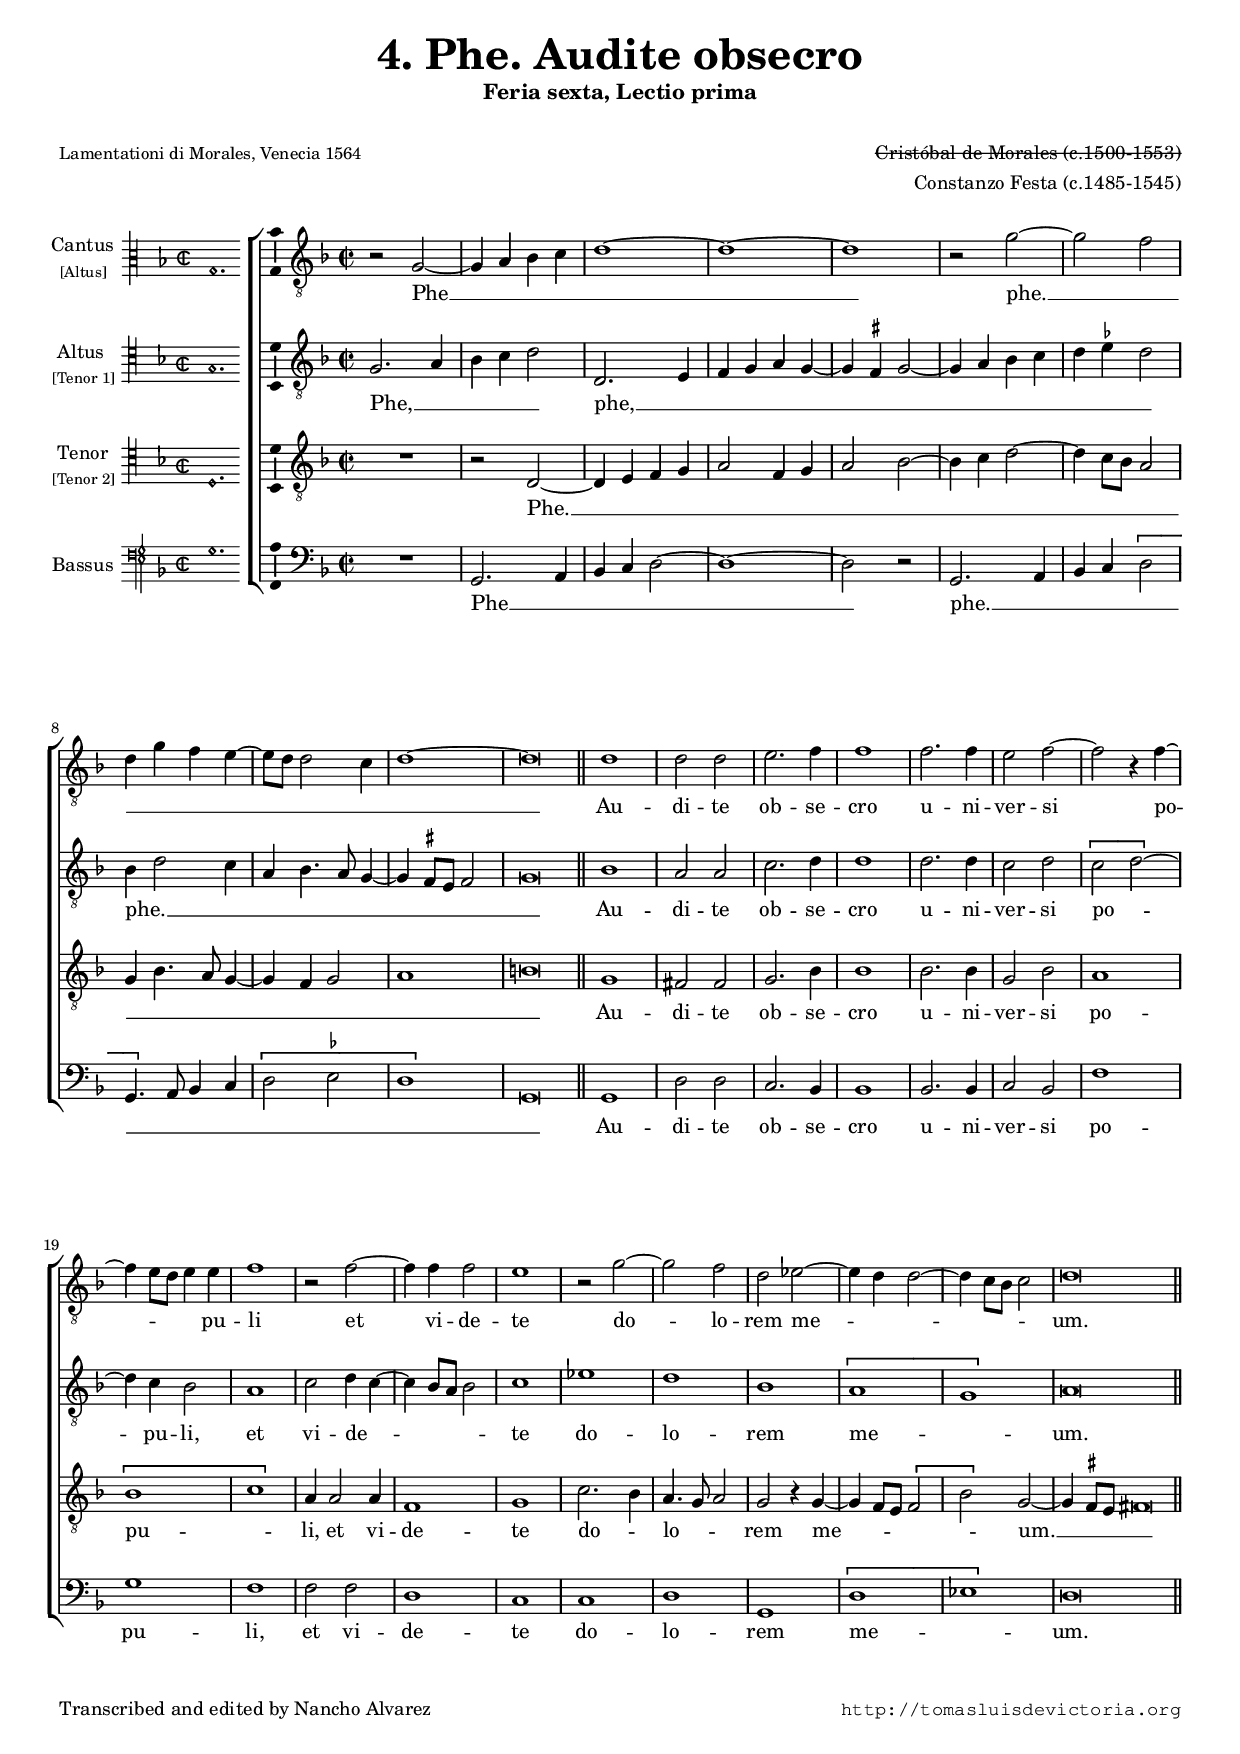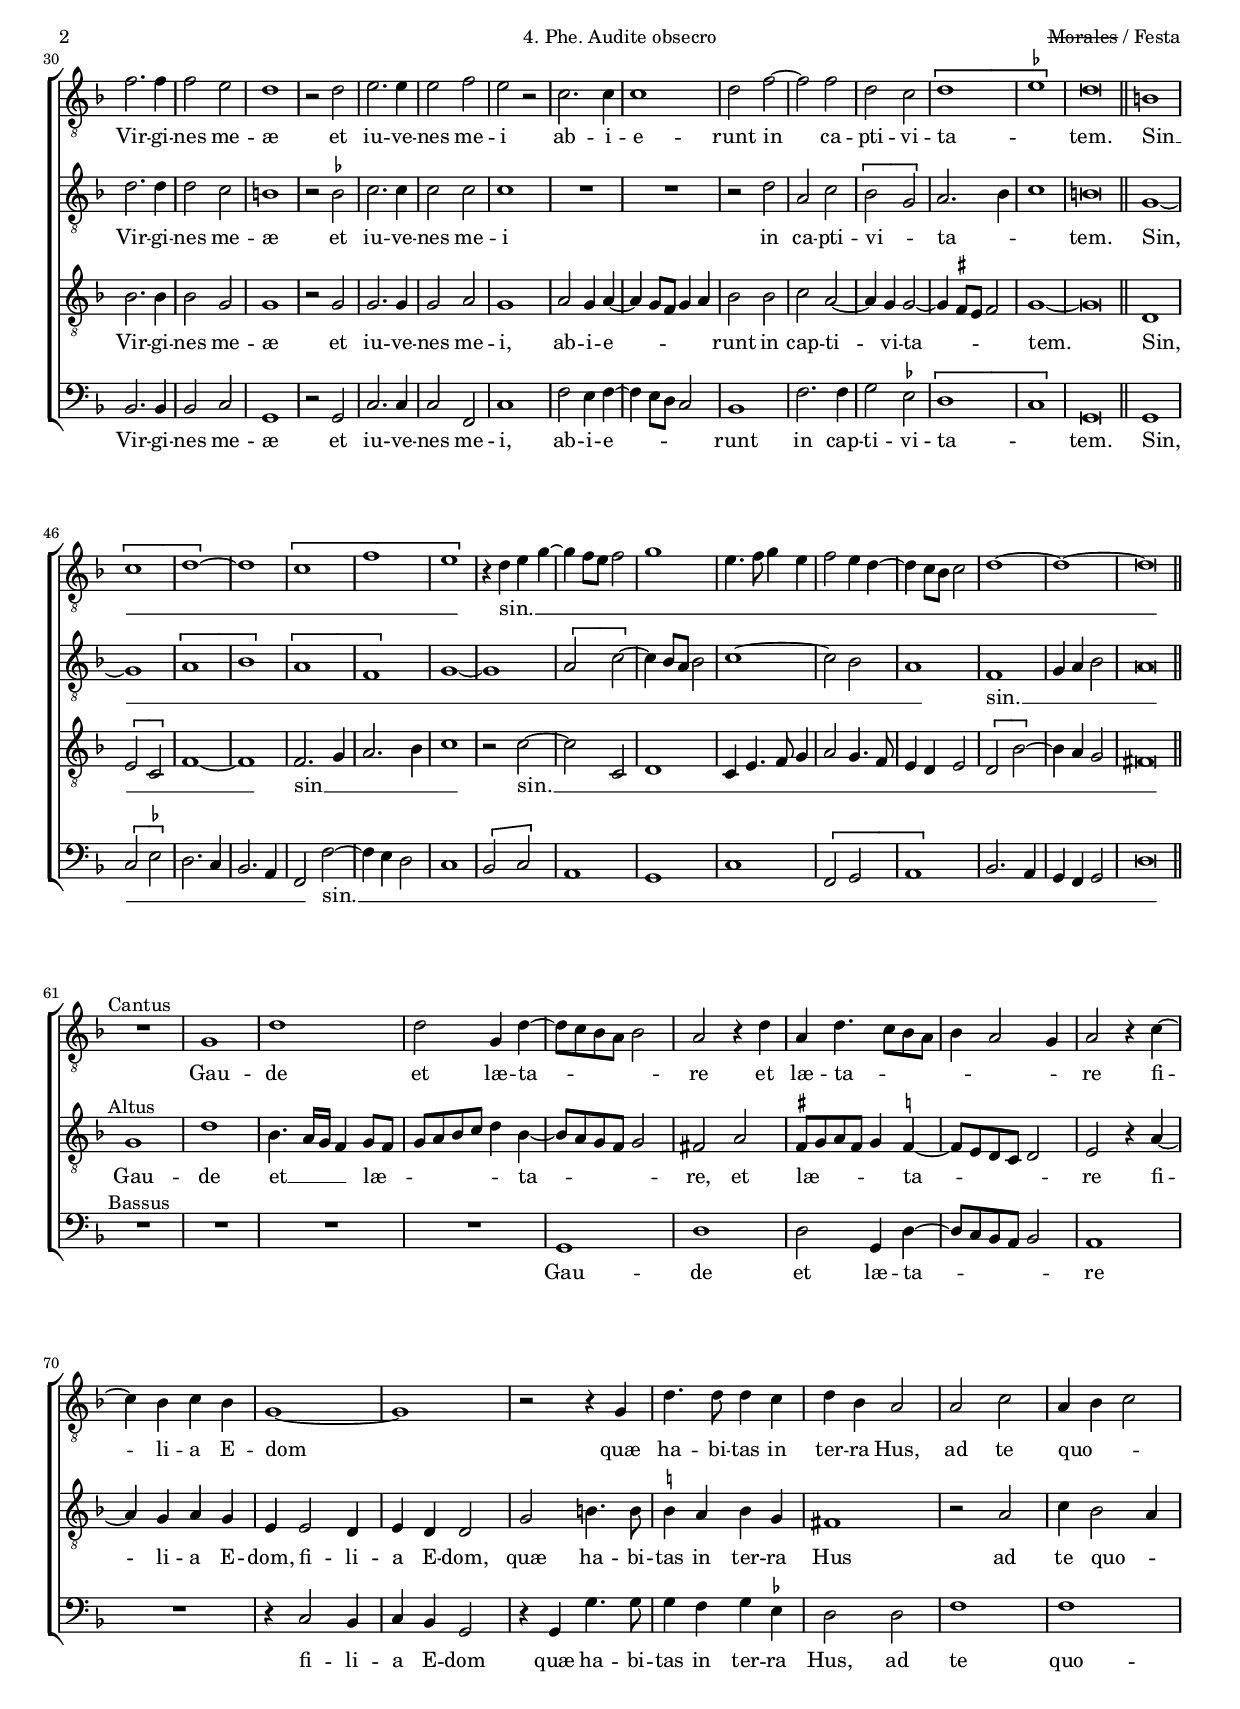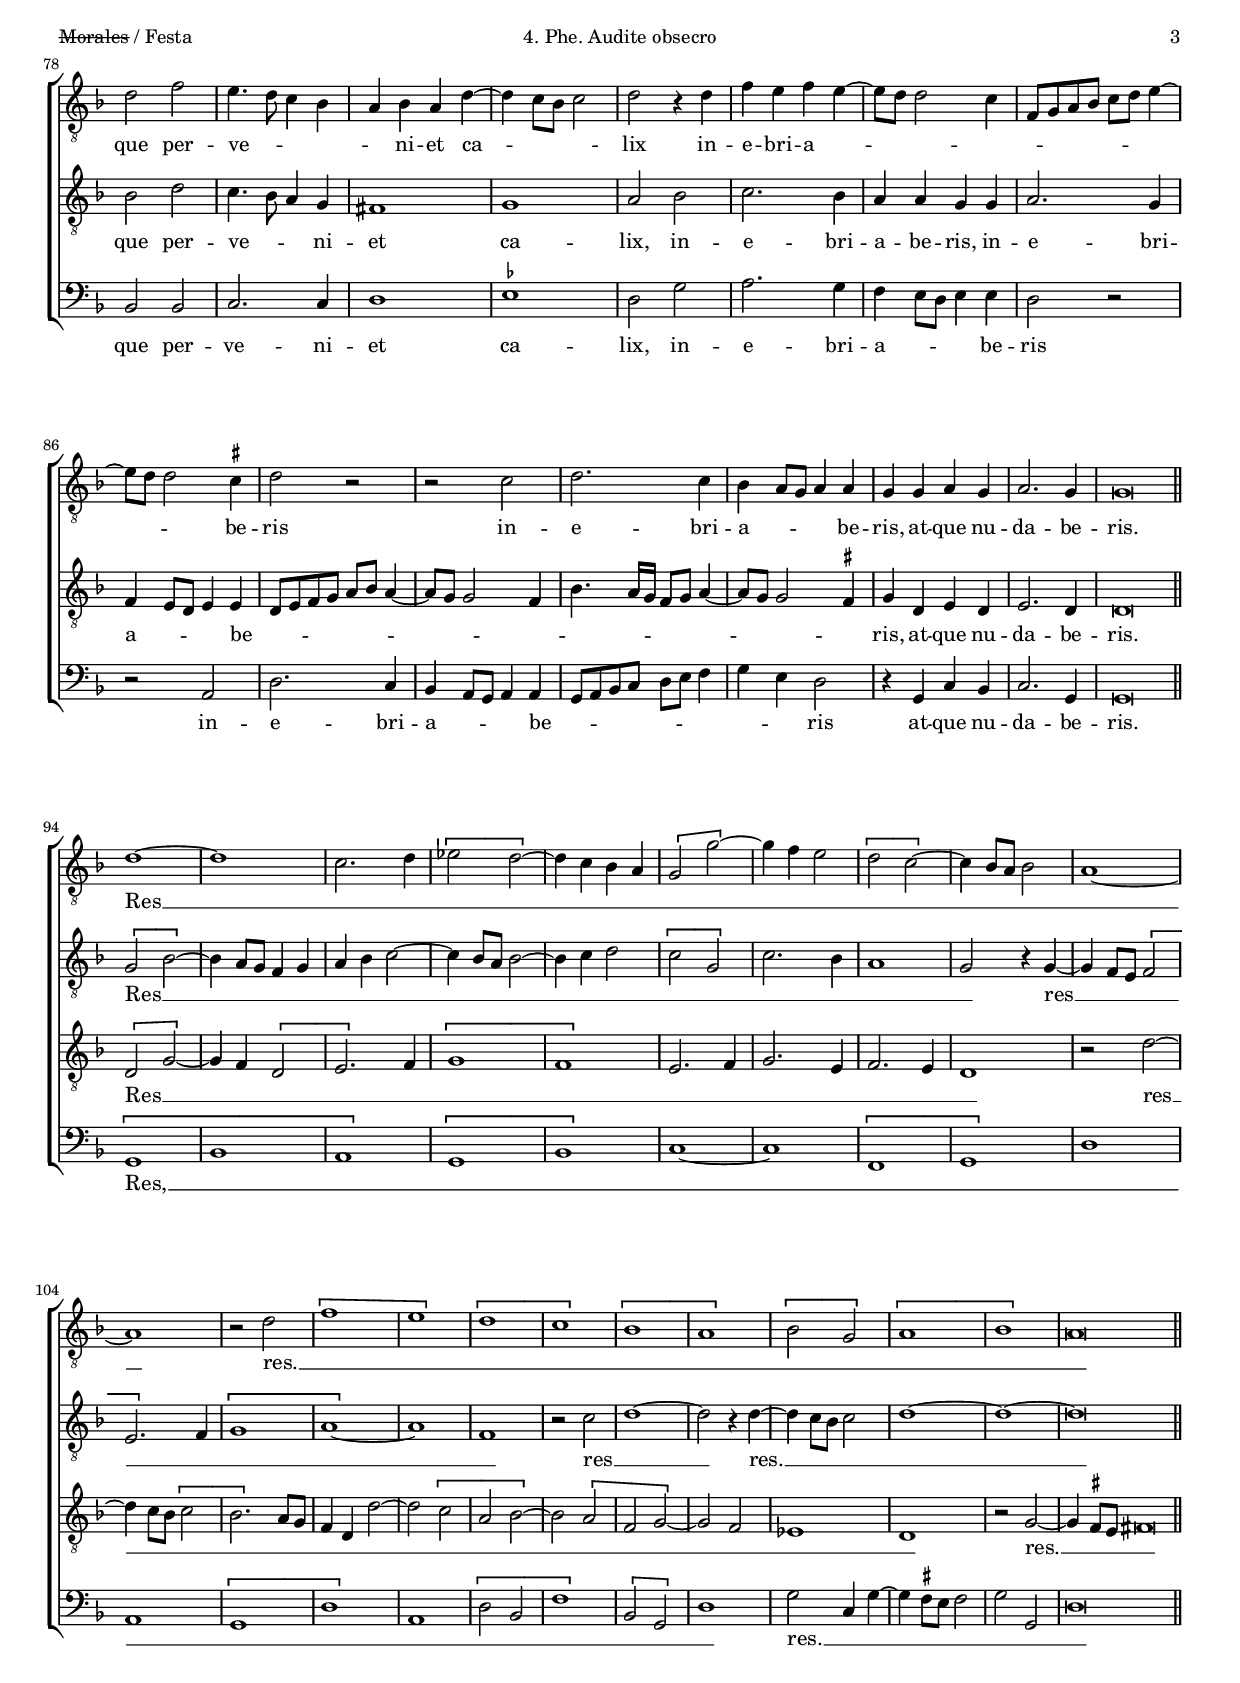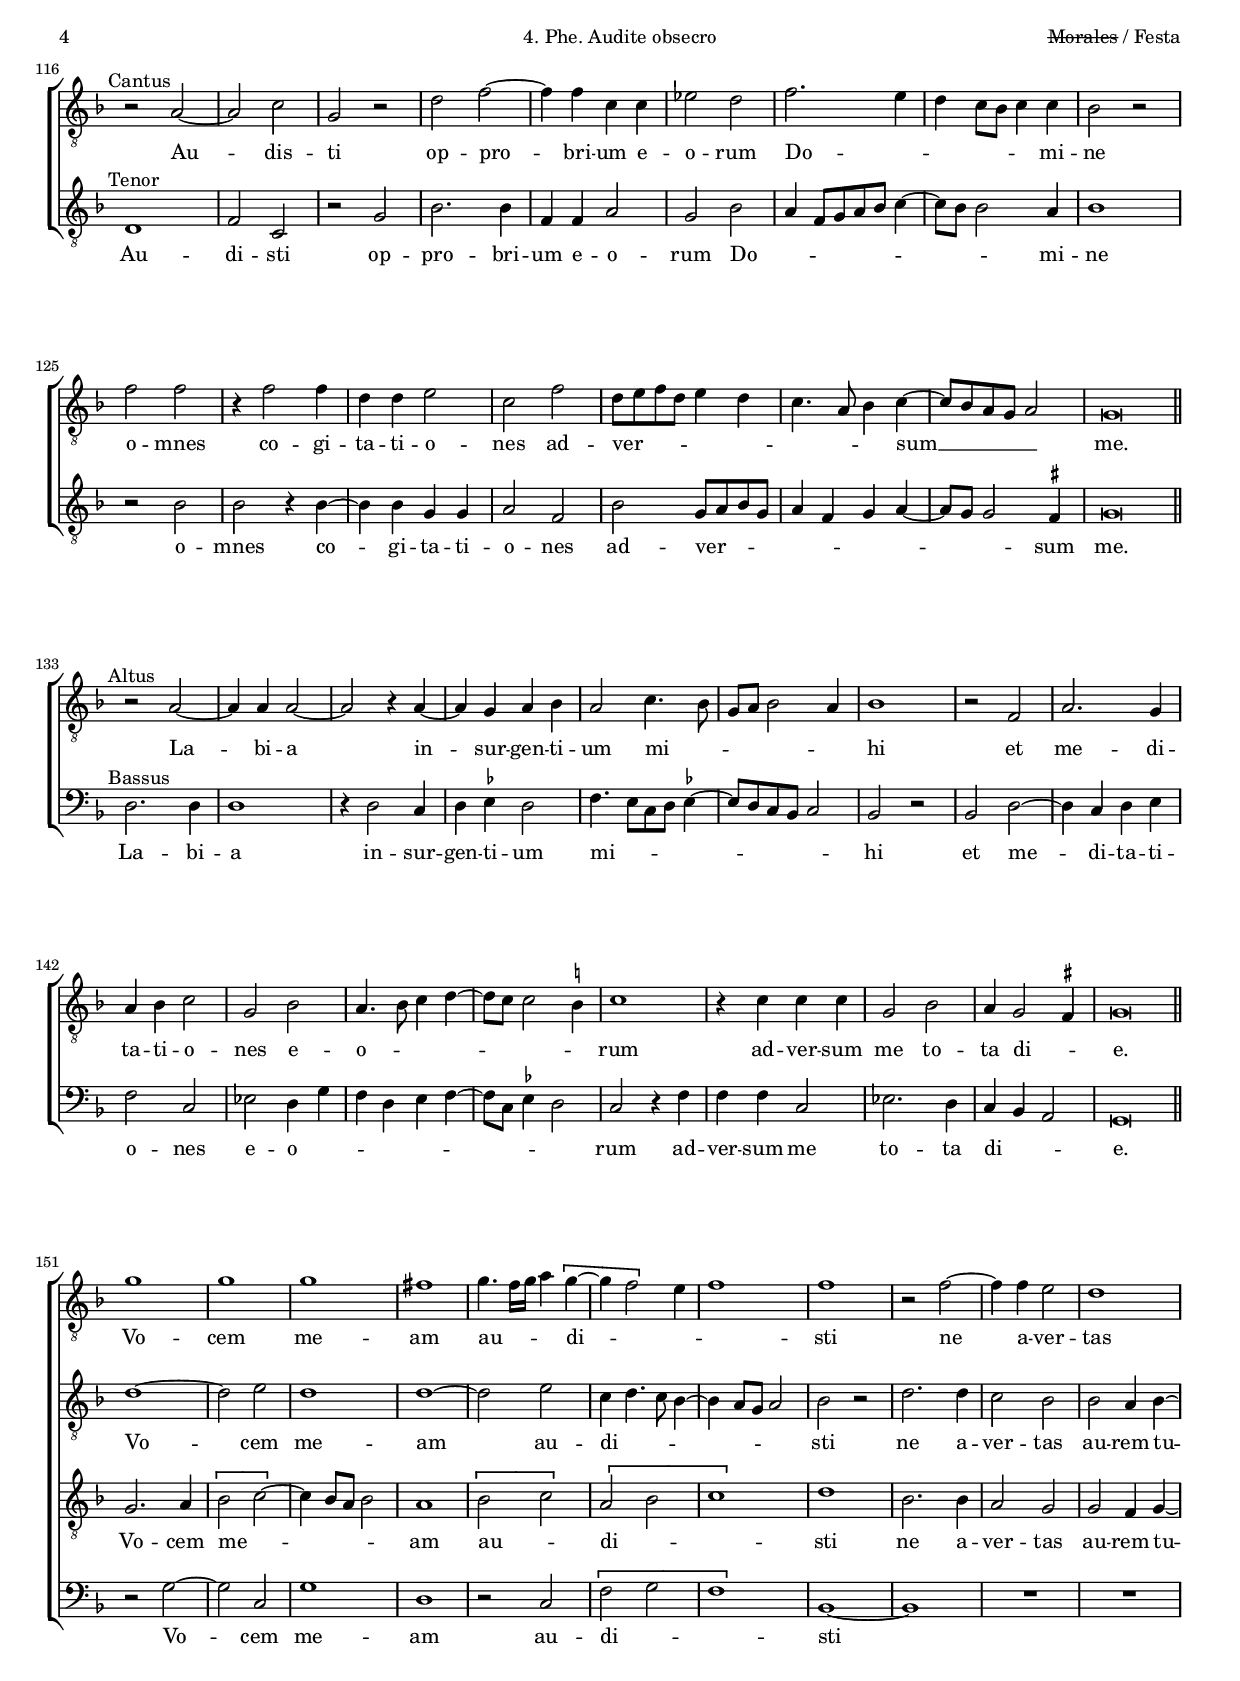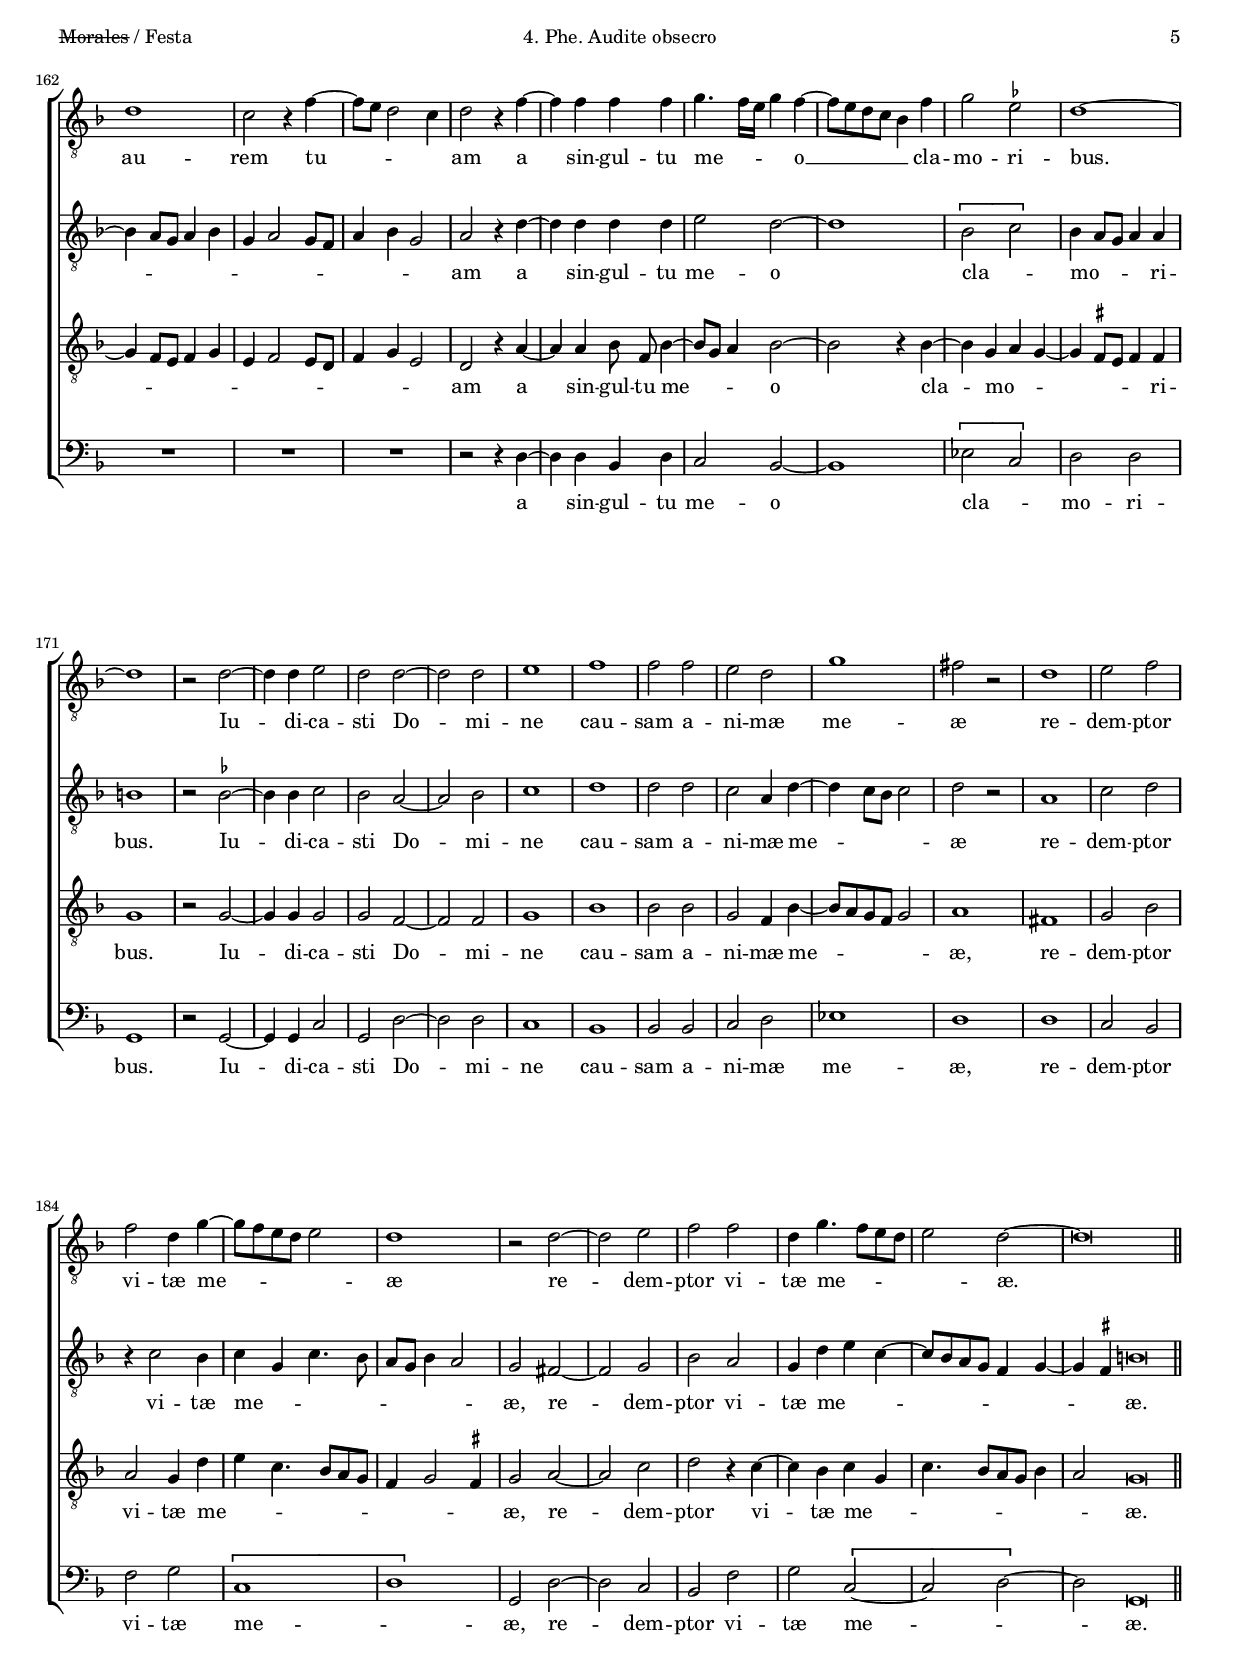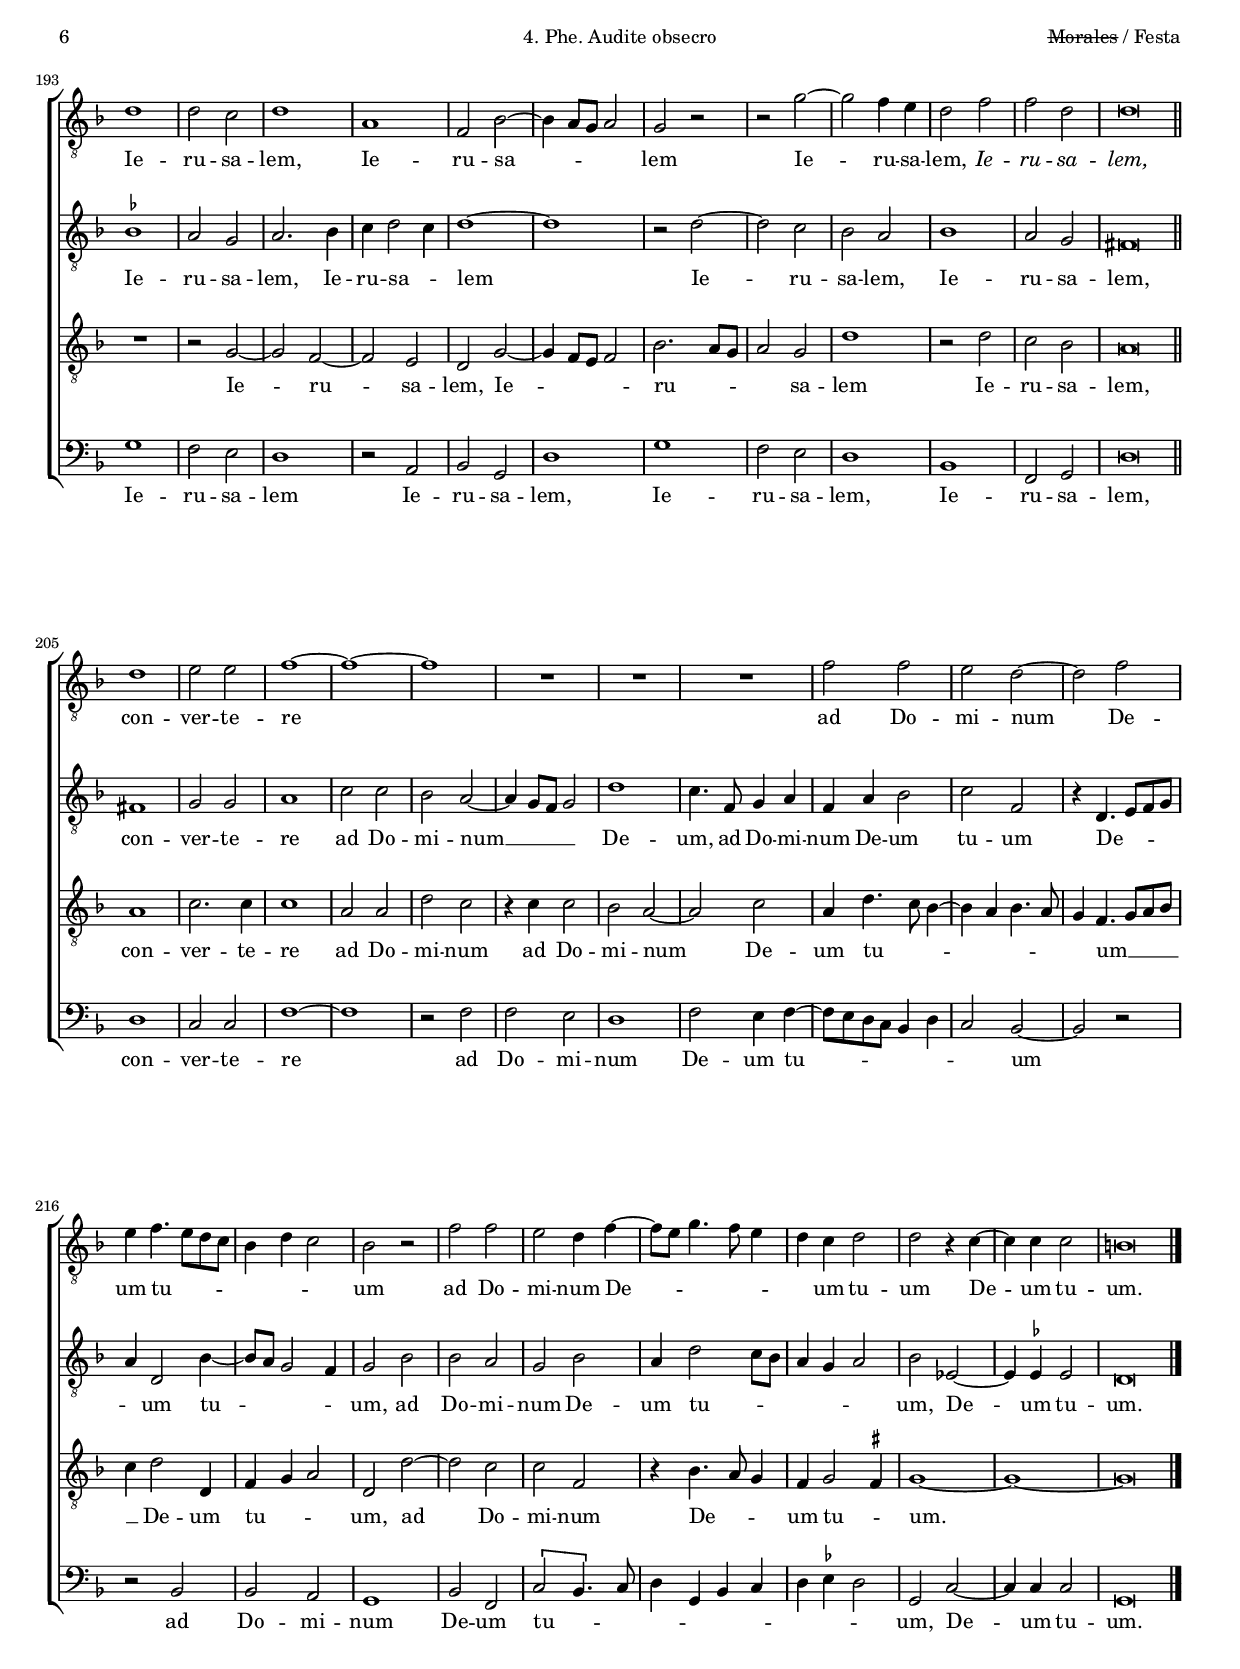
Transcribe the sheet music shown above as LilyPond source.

\version "2.22.0"

#(set-default-paper-size "a4")
#(set-global-staff-size 16.5)
#(ly:set-option 'point-and-click #f)
%mobile -s15.5 -i3.2

mtempo={\tempo 4 = 100}
mtempob={\tempo 4 = 50}

italicas=\override LyricText.font-shape = #'italic
rectas=\override LyricText.font-shape = #'upright
ss=\once \set suggestAccidentals = ##t
incipitwidth = 20

htitle="4. Phe. Audite obsecro"
hcomposer=\markup{\line{\override #'(offset . -6) \underline "Morales" "/ Festa"}}

% Lamentaciones de Jeremías

\header {
	title=\markup{\fontsize #3 "4. Phe. Audite obsecro" }
        subtitle=\markup{"Feria sexta, Lectio prima"}
        subsubtitle=\markup{\column{" "}}
	composer=\markup{\right-column{\override #'(offset . -6) \underline "Cristóbal de Morales (c.1500-1553)" "Constanzo Festa (c.1485-1545)"}}
        pdfauthor=\composer
	%opus="(-)"
	poet=\markup{\smaller "Lamentationi di Morales, Venecia 1564"} % Antonio Gardano 
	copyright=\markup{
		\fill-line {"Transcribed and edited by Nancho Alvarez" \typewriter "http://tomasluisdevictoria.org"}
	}
%	tagline=""
}

global={\key f \major \time 2/2 \skip 1*11 \bar "||" 
	\override Score.TimeSignature.break-visibility = #'#(#f #t #t)
				\skip 1*18 \bar "||" \break
				\skip 1*15 \bar "||"
                                \skip 1*16 \bar "||" \break
                                \skip 1*33 \bar "||" \break
                                \skip 1*22 \bar "||" \break
                                \skip 1*17 \bar "||" \break
                                \skip 1*18 \bar "||" \break
                                \skip 1*42 \bar "||" \break
                                \skip 1*12 \bar "||" \break
                                \skip 1*21 \bar "|."

}


cantus=\relative c'{
          r2 g ~
          g4 a bes c
          d1 ~
          d1 ~
          d
          r2 g ~
          g f
          d4 g f e4 ~
          e8 d d2 c4
          d1 ~
          d\breve*1/2
          d1
          d2 d
          e2. f4
          f1
          f2. f4
          e2 f ~
          f r4 f ~
          f e8 d e4 e
          f1
          r2 f ~
          f4 f f2
          e1
          r2 g ~
          g f
          d ees ~
          ees4 d d2 ~
          d4 c8 bes c2
          d\breve*1/2
          f2. f4
          f2 e
          d1
          r2 d
          e2. e4
          e2 f
          e r2
          c2. c4
          c1
          d2 f ~
          f f
          d c
          \[d1
          \ss ees\]
          d\breve*1/2
          b1
          \[c1
          d ~ \]
          d
          \[c % no esta claro si el do pertenece a la ligadura
          f
          e\]
          r4 d4 e g ~
          g f8 e f2
          g1
          e4. f8 g4 e
          f2 e4 d ~
          d c8 bes c2
          d1 ~
          d ~
          d\breve*1/2
          \override Score.TextScript.X-offset = #-2
          s4*0^\markup{"Cantus"}
          R1
          g,1
          d'
          d2 g,4 d' ~
          d8 c bes a bes2
          a2 r4 d
          a d4. c8 bes a
          bes4 a2 g4
          a2 r4 c ~
          c bes c bes
          g1 ~
          g
          r2 r4 g
          d'4. d8 d4 c
          d bes a2
          a c
          a4 bes c2
          d f
          e4. d8 c4 bes
          a bes a d ~
          d c8 bes c2
          d r4 d
          f e f e4 ~
          e8 d8 d2 c4
          f,8 g a bes c d e4 ~
          e8 d8 d2 \ss cis4
          d2 r
          r c
          d2. c4
          bes4 a8 g a4 a
          g g a g
          a2. g4
          g\breve*1/2
          d'1 ~
          d
          c2. d4
          \[ees2 d ~ \]
          d4 c bes a
          \[g2 g' ~ \]
          g4 f e2
          \[d2 c ~ \]
          c4 bes8 a bes2
          a1 ~
          a
          r2 d
          \[f1
          e\]
          \[d
          c\]
          \[bes
          a\]
          \[bes2 g\]
          \[a1
          bes\]
          a\breve*1/2
          s4*0^\markup{"Cantus"}
          r2 a ~
          a c
          g r
          d'2 f ~
          f4 f c c
          ees2 d
          f2. e4
          d c8 bes c4 c
          bes2 r
          f'2 f
          r4 f2 f4
          d d e2
          c f
          d8 e f d e4 d
          c4. a8 bes4 c ~
          c8 bes a g a2
          g\breve*1/2
          R1*18
          g'1
          g
          g
          fis
          g4. f16 g a4 \[g ~
          g4 f2\] e4
          f1 
          f
          r2 f ~
          f4 f e2
          d1
          d
          c2 r4 f ~
          f8 e d2 c4
          d2 r4 f ~
          f f f f
          g4. f16 e g4 f ~
          f8 e d c bes4 f' 
          g2 \ss ees
          d1 ~
          d
          r2 d ~
          d4 d e2
          d d ~
          d d2
          e1
          f
          f2 f
          e d
          g1
          fis2 r
          d1
          e2 f
          f d4 g ~
          g8 f e d e2
          d1
          r2 d ~
          d e
          f f
          d4 g4. f8 e d
          e2 d2 ~
          d\breve*1/2
          d1
          d2 c
          d1
          a1
          f2 bes ~
          bes4 a8 g a2
          g r
          r g' ~
          g f4 e
          d2 f
          f d
          d\breve*1/2
          d1
          e2 e
          f1 ~
          f ~
          f
          R1*3
          f2 f
          e d ~
          d f
          e4 f4. e8 d c
          bes4 d c2
          bes r
          f' f
          e d4 f ~
          f8 e g4. f8 e4
          d c d2
          d r4 c ~
          c c c2
          b\breve*1/2
}

altus=\relative c'{
	g2. a4
        bes c d2
        d,2. e4
        f g a g ~
        g \ss fis g2 ~
        g4 a bes c
        d \ss ees d2
        bes4 d2 c4
        a bes4. a8 g4 ~
        g \ss fis8 e fis2
        g\breve*1/2
        bes1
        a2 a
        c2. d4
        d1
        d2. d4
        c2 d
        \[c2 d ~ \]
        d4 c bes2
        a1
        c2 d4 c ~
        c bes8 a bes2
        c1
        ees
        d
        bes
        \[a1
        g\]
        a\breve*1/2
        d2. d4
        d2 c
        b1
        r2 \ss bes!
        c2.c4
        c2 c
        c1
        R1*2
        r2 d
        a2 c
        \[bes g\]
        a2. bes4
        c1
        b\breve*1/2
        g1 ~
        g
        \[a1
        bes\]
        \[a
        f\]
        g1 ~
        g
        \[a2 c ~ \]
        c4 bes8 a bes2
        c1 ~
        c2 bes
        a1
        f
        g4 a bes2
        a\breve*1/2
        s4*0^\markup{"Altus"}
        g1
        d'
        bes4. a16 g f4 g8 f
        g a bes c d4 bes ~
        bes8 a g f g2
        fis a
        \ss fis8 g a fis g4 \ss f ~
        f8 e d c d2
        e r4 a ~
        a g a g
        e e2 d4
        e d d2
        g2 b4. b8
        \ss b4 a b g
        fis1
        r2 a
        c4 bes2 a4
        bes2 d
        c4. bes8 a4 g
        fis1
        g
        a2 bes
        c2. bes4
        a a g g
        a2. g4
        f4 e8 d e4 e
        d8 e f g a bes a4 ~
        a8 g g2 f4
        bes4. a16 g f8 g a4 ~
        a8 g g2 \ss fis4
        g4 d e d
        e2. d4
        d\breve*1/2
        \[g2 bes ~ \]
        bes4 a8 g f4 g
        a bes c2 ~
        c4 bes8 a bes2 ~
        bes4 c d2
        \[c2 g\]
        c2. bes4
        a1
        g2 r4 g ~
        g f8 e \[f2
        e2.\] f4
        \[g1
        a1 ~ \]
        a 
        f
        r2 c'
        d1 ~
        d2 r4 d ~
        d c8 bes c2
        d1 ~
        d ~
        d\breve*1/2
        R1*17
        s4*0^\markup{"Altus"}
        r2 a ~
        a4 a4 a2 ~
        a r4 a ~
        a g a bes
        a2 c4. bes8
        g a bes2 a4
        bes1
        r2 f
        a2. g4
        a bes c2
        g bes
        a4. bes8 c4 d ~
        d8 c c2 \ss b4
        c1
        r4 c c c
        g2 bes
        a4 g2 \ss fis4
        g\breve*1/2
        d'1 ~
        d2 e
        d1
        d ~
        d2 e
        c4 d4. c8 bes4 ~
        bes a8 g a2 
        bes r
        d2. d4
        c2 bes
        bes a4 bes ~
        bes a8 g a4 bes
        g4 a2 g8 f
        a4 bes g2
        a r4 d ~
        d d d d
        e2 d2 ~
        d1
        \[bes2 c\]
        bes4 a8 g a4 a
        b1
        r2 \ss \ss bes! ~
        bes4 bes c2
        bes a ~
        a bes
        c1
        d
        d2 d
        c a4 d ~
        d c8 bes c2
        d r2
        a1
        c2 d
        r4 c2 bes4
        c g c4. bes8
        a g bes4 a2
        g fis ~
        fis g2
        bes a
        g4 d' e c4 ~
        c8 bes8 a g f4 g ~
        g4 \ss fis4 \mtempob b\breve*1/4 \mtempo
        \ss bes!1
        a2 g
        a2. bes4
        c d2 c4
        d1 ~
        d 
        r2 d ~
        d c
        bes a
        bes1
        a2 g
        fis\breve*1/2
        fis1
        g2 g
        a1
        c2 c
        bes a ~
        a4 g8 f g2
        d'1
        c4. f,8 g4 a
        f a bes2
        c f,
        r4 d4. e8 f g
        a4 d,2 bes'4 ~
        bes8 a g2 f4
        g2 bes
        bes a
        g bes
        a4 d2 c8 bes
        a4 g a2
        bes ees, ~
        ees4 \ss ees ees2
        d\breve*1/2
}

tenor=\relative c{
	R1
        r2 d ~
        d4 e f g
        a2 f4 g
        a2 bes ~
        bes4 c d2 ~
        d4 c8 bes a2
        g4 bes4. a8 g4 ~
        g f g2
        a1
        b\breve*1/2
        g1
        fis2 fis
        g2. bes4
        bes1
        bes2. bes4
        g2 bes
        a1
        \[bes
        c\]
        a4 a2 a4
        f1
        g
        c2. bes4
        a4. g8 a2
        g r4 g ~
        g f8 e \[f2
        bes\] g2 ~
        g4 \ss fis8 e \mtempob fis!\breve*1/4 \mtempo
        bes2. bes4
        bes2 g
        g1
        r2 g
        g2. g4
        g2 a
        g1
        a2 g4 a ~
        a4 g8 f g4 a
        bes2 bes 
        c a ~
        a4 g g2 ~
        g4 \ss fis8 e fis2
        g1 ~
        g\breve*1/2
        d1
        \[e2 c\]
        f1 ~
        f
        f2. g4
        a2. bes4
        c1
        r2 c ~
        c c,
        d1
        c4 e4. f8 g4
        a2 g4. f8
        e4 d e2
        \[d bes' ~ \]
        bes4 a g2 
        fis\breve*1/2
        R1*33
        \[d2 g ~ \]
        g4 f \[d2
        e2.\] f4
        \[g1
        f\]
        e2. f4
        g2. e4
        f2. e4
        d1
        r2 d' ~
        d4 c8 bes \[c2
        bes2.\] a8 g
        f4 d d'2 ~
        d \[c
        a bes ~ \]
        bes \[a
        f g ~ \]
        g f
        ees1
        d
        r2 g ~
        g4 \ss fis8 e \mtempob fis!\breve*1/4 \mtempo
        s4*0^\markup{"Tenor"}
        d1
        f2 c
        r g' 
        bes2. bes4
        f4 f a2
        g bes
        a4 f8[ g a bes] c4 ~
        c8 bes bes2 a4
        bes1
        r2 bes
        bes r4 bes ~
        bes bes g g
        a2 f
        bes2 g8 a bes g
        a4 f g a ~
        a8 g g2 \ss fis4
        g\breve*1/2
        R1*18
        g2. a4
        \[bes2 c ~ \]
        c4 bes8 a bes2
        a1
        \[bes2 c\]
        \[a bes
        c1\]
        d1
        bes2. bes4
        a2 g 
        g f4 g ~
        g f8 e f4 g
        e f2 e8 d
        f4 g e2
        d r4 a' ~
        a a bes8 \noBeam f bes4 ~
        bes8 g8 a4
        bes2 ~
        bes r4 bes ~
        bes g4 a g ~
        g \ss fis8 e fis4 fis
        g1
        r2 g2 ~
        g4 g4 g2
        g f ~
        f f2
        g1
        bes
        bes2 bes
        g f4 bes4 ~
        bes8 a8 g f g2
        a1
        fis1
        g2 bes
        a g4 d'
        e c4. bes8 a g
        f4 g2 \ss fis4
        g2 a ~
        a c2
        d r4 c ~
        c4 bes4 c g
        c4. bes8[ a g] bes4
        a2 g\breve*1/4 
        R1
        r2 g ~
        g f ~
        f e
        d g2 ~
        g4 f8 e f2
        bes2. a8 g
        a2 g
        d'1
        r2 d
        c bes
        a\breve*1/2
        a1
        c2. c4
        c1
        a2 a
        d c
        r4 c c2
        bes a ~
        a c
        a4 d4. c8 bes4 ~
        bes a bes4. a8
        g4 f4. g8 a bes
        c4 d2 d,4
        f g a2
        d, d' ~
        d c
        c f,
        r4 bes4. a8 g4
        f4 g2 \ss fis4
        g1 ~
        g ~
        g\breve*1/2
}

bassus=\relative c{
	R1
        g2. a4
        bes c d2 ~
        d1 ~
        d2 r2
        g,2. a4
        bes c \[d2
        g,4.\] a8 bes4 c
        \[d2 \ss ees
        d1\]
        g,\breve*1/2
        g1
        d'2 d
        c2. bes4
        bes1
        bes2. bes4
        c2 bes 
        f'1
        g
        f
        f2 f
        d1
        c
        c
        d
        g,
        \[d'
        ees\]
        d\breve*1/2
        bes2. bes4
        bes2 c
        g1
        r2 g
        c2. c4
        c2 f,
        c'1
        f2 e4 f ~
        f e8 d c2
        bes1
        f'2. f4
        g2 \ss ees
        \[d1
        c\]
        g\breve*1/2
        g1
        \[c2 \ss ees\]
        d2. c4
        bes2. a4
        f2 f' ~
        f4 e d2
        c1
        \[bes2 c\]
        a1
        g
        c
        \[f,2 g
        a1\]
        bes2. a4
        g f g2
        d'\breve*1/2
        s4*0^\markup{"Bassus"}
        R1*4
        g,1
        d'
        d2 g,4 d' ~
        d8 c bes a bes2
        a1
        R1
        r4 c2 bes4
        c bes g2
        r4 g g'4. g8
        g4 f g \ss ees
        d2 d
        f1
        f
        bes,2 bes
        c2. c4
        d1
        \ss ees
        d2 g
        a2. g4
        f4 e8 d e4 e
        d2 r 
        r a
        d2. c4
        bes4 a8 g a4 a
        g8 a bes c d e f4
        g e d2
        r4 g, c4 bes
        c2. g4
        g\breve*1/2
        \[g1
        bes
        a\]
        \[g
        bes\]
        c ~
        c
        \[f,1
        g\]
        d'1
        a
        \[g
        d'\] % no esta claro que sea ligadura
        a
        \[d2 bes
        f'1\]
        \[bes,2 g\]
        d'1
        g2 c,4 g' ~
        g4 \ss fis8 e fis2
        g2 g,
        d'\breve*1/2
        R1*17
        s4*0^\markup{"Bassus"}
        d2. d4
        d1
        r4 d2 c4
        d \ss ees d2
        f4. e8[ c d] \ss ees4 ~
        ees8 d c bes c2
        bes r
        bes2 d ~
        d4 c d e
        f2 c
        ees2 d4 g
        f d e4 f ~
        f8 c \ss ees4 d2
        c r4 f
        f f c2
        ees2. d4
        c bes a2
        g\breve*1/2
        r2 g' ~
        g c,
        g'1
        d
        r2 c
        \[f2 g
        f1\] 
        % esta ligadura termina con una cuadrada descendente, segun el APEL deberia ser longa
        bes,1 ~
        bes 
        R1*5
        r2 r4 d ~
        d d4 bes d
        c2 bes ~
        bes1
        \[ees2 c\]
        d2 d 
        g,1
        r2 g ~
        g4 g c2
        g d' ~
        d d2
        c1
        bes
        bes2 bes
        c d
        ees1
        d
        d
        c2 bes
        f' g
        \[c,1
        d\]
        g,2 d' ~
        d c
        bes f'
        g \[c, ~
        c d ~ \]
        d g,\breve*1/4
        g'1
        f2 e
        d1
        r2 a
        bes g
        d'1
        g
        f2 e
        d1
        bes
        f2 g
        d'\breve*1/2
        d1
        c2 c
        f1 ~
        f 
        r2 f
        f e
        d1
        f2 e4 f ~
        f8 e d c bes4 d
        c2 bes ~
        bes r
        r bes 
        bes a
        g1
        bes2 f
        \[c'2 bes4.\] c8
        d4 g, bes c
        d \ss ees d2
        g, c ~
        c4 c c2
        g\breve*1/2
}

textocantus=\lyricmode{
Phe __ _ _ _ _ % Peh
phe. __ _ _ _ _ _ _ _ _ _ 
Au -- di -- te ob -- se -- cro u -- ni -- ver -- si
po -- _ _ _ pu -- li
et vi -- de -- te do -- lo -- rem me -- _ _ _ _ _ um.
Vir -- gi -- nes me -- æ et iu -- ve -- nes me -- i
ab -- i -- e -- runt in ca -- pti -- vi -- ta -- _ tem.
Sin __ _ _ _ _ _ 
sin. __ _ _ _ _ _ _ _ _ _ _ _ _ _ _ _ _ _ 
Gau -- de et læ -- ta -- _ _ _ _ re
et læ -- ta -- _ _ _ _ _ _ re
fi -- li -- a E -- dom % Hedom
quæ % que
ha -- bi -- tas in ter -- ra Hus, % huc
ad te quo -- _ _ que
per -- ve -- _ _ _ _ ni -- et ca -- _ _ _ lix % Calix
in -- e -- bri -- a -- _ _ _ _ _ _ _ _ _ _ _ _ _ be -- ris
in -- e -- bri -- a -- _ _ _ be -- ris,
at -- que nu -- da -- be -- ris.
Res __ _ _ _ _ _ _ _ _ _ _ _ _ _ _ _ _ _ 
res. __ _ _ _ _ _ _ _ _ _ _ _ 
Au -- dis -- ti op -- pro -- bri -- um % Audite
e -- o -- rum Do -- _ _ _ _ _ mi -- ne
o -- mnes co -- gi -- ta -- ti -- o -- nes
ad -- ver -- _ _ _ _ _ _ _ _ sum __ _ _ _ _ me.
Vo -- cem me -- am au -- _ _ _ di -- _ _ _ sti
ne a -- ver -- tas au -- rem tu -- _ _ _ am
a sin -- gul -- tu me -- _ _ _ o __ _ _ _ _ 
cla -- mo -- ri -- bus. % deberia ser "et clamoribus"
Iu -- di -- ca -- sti
Do -- mi -- ne cau -- sam
a -- ni -- mæ me -- æ % anime mee
re -- dem -- ptor vi -- tæ me -- _ _ _ _ æ % vite mee
re -- dem -- ptor vi -- tæ me -- _ _ _ _ æ.
Ie -- ru -- sa -- lem, % Hierusalem
Ie -- ru -- sa -- _ _ _ lem
Ie -- ru -- sa -- lem,
\italicas Ie -- ru -- sa -- lem,
\rectas 
con -- ver -- te -- re
ad Do -- mi -- num De -- um tu -- _ _ _ _ _ _ um
ad Do -- mi -- num De -- _ _ _ _ _ um tu -- um
De -- um tu -- um.
}

textoaltus=\lyricmode{
Phe, __ _ _ _ _ 
phe, __ _ _ _ _ _ _ _ _ _ _ _ _ _
phe. __ _ _ _ _ _ _ _ _ _ _ % no está claro dónde va esta sílaba
Au -- di -- te ob -- se -- cro u -- ni -- ver -- si
po -- _ pu -- li,
et vi -- de -- _ _ _ _ te
do -- lo -- rem me -- _ um.
Vir -- gi -- nes me -- æ
et iu -- ve -- nes me -- i
in ca -- pti -- vi -- _ ta -- _ _ tem.
Sin, __ _ _ _ _ _ _ _ _ _ _ _ _ _ 
sin. __ _ _ _ _ 
Gau -- de et __ _ _ _ læ -- _ _ _ _ _ _ ta -- _ _ _ _ re,
et læ -- _ _ _ _ ta -- _ _ _ _ re
fi -- li -- a E -- dom,
fi -- li -- a E -- dom,
quæ ha -- bi -- tas in ter -- ra Hus
ad te quo -- _ que per -- ve -- _ _ ni -- et
ca -- lix,
in -- e -- bri -- a -- be -- ris,
in -- e -- bri -- a -- _ _ _ be -- _ _ _ _ _ _ _ _ _ _ _ _ _ _ _ _ _ _ _ ris,
% este "be" en medio es para articular las notas iguales, está en el original
at -- que nu -- da -- be -- ris.
Res __ _ _ _ _ _ _ _ _ _ _ _ _ _ _ _ _ _ _ _ 
res __ _ _ _ _ _ _ _ _ 
res __ _
res. __ _ _ _ _ 
La -- bi -- a
in -- sur -- gen -- ti -- um mi -- _ _ _ _ _ hi
et me -- di -- ta -- ti -- o -- nes
e -- o -- _ _ _ _ _ _ rum
ad -- ver -- sum me to -- ta di -- _ e.
Vo -- cem me -- am au -- di -- _ _ _ _ _ _ sti
ne a -- ver -- tas au -- rem
tu -- _ _ _ _ _ _ _ _ _ _ _ am
a sin -- gul -- tu me -- o
cla -- _ mo -- _ _ _ ri -- bus.
Iu -- di -- ca -- sti Do -- mi -- ne 
cau -- sam a -- ni -- mæ me -- _ _ _ æ
re -- dem -- ptor vi -- tæ me -- _ _ _ _ _ _ _ æ,
re -- dem -- ptor vi -- tæ me -- _ _ _ _ _ _ _ _ æ.
Ie -- ru -- sa -- lem,
Ie -- ru -- sa -- _ lem
Ie -- ru -- sa -- lem,
Ie -- ru -- sa -- lem,
con -- ver -- te -- re ad Do -- mi -- num __ _ _ _
De -- um,
ad Do -- mi -- num De -- um tu -- um
De -- _ _ _ _ um tu -- _ _ _ um,
ad Do -- mi -- num De -- um tu -- _ _ _ _ _ um,
De -- um tu -- um.
}

textotenor=\lyricmode{
Phe. __ _ _ _ _ _ _ _ _ _ _ _ _ _ _ _ _ _ _ _ _ _ 
Au -- di -- te
ob -- se -- cro u -- ni -- ver -- si po -- pu -- _ li,
et vi -- de -- te
do -- _ lo -- _ _ rem me -- _ _ _ _ um. __ _ _ _ 
Vir -- gi -- nes me -- æ
et iu -- ve -- nes me -- i,
ab -- i -- e -- _ _ _ _ runt
in cap -- ti -- vi -- ta -- _ _ _ tem.
Sin, __ _ _ _ 
sin __ _ _ _ _ 
sin. __ _ _ _ _ _ _ _ _ _ _ _ _ _ _ _ _ _ 
Res __ _ _ _ _ _ _ _ _ _ _ _ _ _ _ 
res __ _ _ _ _ _ _ _ _ _ _ _ _ _ _ _ _ _ _ 
res. __ _ _ _ 
Au -- di -- sti op -- pro -- bri -- um
e -- o -- rum Do -- _ _ _ _ _ _ _ _ mi -- ne
o -- mnes co -- gi -- ta -- ti -- o -- nes
ad -- ver -- _ _ _ _ _ _ _ _ _ sum me.
Vo -- cem me -- _ _ _ _ am
au -- _ di -- _ _ sti ne
a -- ver -- tas au -- rem tu -- _ _ _ _ _ _ _ _ _ _ _ am
a sin -- gul -- tu me -- _ _ o
cla -- mo -- _ _ _ _ _ ri -- bus.
Iu -- di -- ca -- sti Do -- mi -- ne
cau -- sam a -- ni -- mæ me -- _ _ _ _ æ,
re -- dem -- ptor vi -- tæ me -- _ _ _ _ _ _ _ _ æ,
re -- dem -- ptor vi -- tæ me -- _ _ _ _ _ _ _ æ.
Ie -- ru -- sa -- lem,
Ie -- _ _ _ ru -- _ _ _ sa -- lem
Ie -- ru -- sa -- lem,
con -- ver -- te -- re ad Do -- mi -- num
ad Do -- mi -- num De -- um tu -- _ _ _ _ _ _ um __ _ _ _ _
De -- um tu -- _ _ um,
ad Do -- mi -- num
De -- _ _ um tu -- _ um.
}

textobassus=\lyricmode{
Phe __ _ _ _ _ 
phe. __ _ _ _ _ _ _ _ _ _ _ _ _ 
Au -- di -- te ob -- se -- cro u -- ni -- ver -- si 
po -- pu -- li,
et vi -- de -- te
do -- lo -- rem me -- _ um.
Vir -- gi -- nes me -- æ
et iu -- ve -- nes me -- i, 
ab -- i -- e -- _ _ _ runt
in cap -- ti -- vi -- ta -- _ tem.
Sin, __ _ _ _ _ _ _ _ 
sin. __ _ _ _ _ _ _ _ _ _ _ _ _ _ _ _ _ _ 
Gau -- de et læ -- ta -- _ _ _ _ re
fi -- li -- a E -- dom
quæ ha -- bi -- tas in ter -- ra Hus,
ad te quo -- que per -- ve -- ni -- et ca -- lix,
in -- e -- bri -- a -- _ _ _ be -- ris
in -- e -- bri -- a -- _ _ _ be -- _ _ _ _ _ _ _ _ _ ris
at -- que nu -- da -- be -- ris.
Res, __ _ _ _ _ _ _ _ _ _ _ _ _ _ _ _ _ _ _ 
res. __ _ _ _ _ _ _ _ _ 
La -- bi -- a
in -- sur -- gen -- ti -- um mi -- _ _ _ _ _ _ _ _ hi
et me -- di -- ta -- ti -- o -- nes
e -- o -- _ _ _ _ _ _ _ _ rum
ad -- ver -- sum me to -- ta di -- _ _ e.
Vo -- cem me -- am
au -- di -- _ _ sti
a sin -- gul -- tu me -- o
cla -- _ mo -- ri -- bus.
Iu -- di -- ca -- sti Do -- mi -- ne 
cau -- sam a -- ni -- mæ me -- æ,
re -- dem -- ptor vi -- tæ me -- _ æ,
re -- dem -- ptor vi -- tæ me -- _ æ.
Ie -- ru -- sa -- lem
Ie -- ru -- sa -- lem,
Ie -- ru -- sa -- lem,
Ie -- ru -- sa -- lem,
con -- ver -- te -- re
ad Do -- mi -- num De -- um tu -- _ _ _ _ _ _ um
ad Do -- mi -- num De -- um tu -- _ _ _ _ _ _ _ _ _ um,
De -- um tu -- um.
}


incipitcantus=\markup{
	\score{
		{ 
		\set Staff.instrumentName=\markup{\column{"Cantus " \smaller \smaller "  [Altus]"}}
		\override NoteHead.style = #'neomensural
		\override Staff.TimeSignature.style = #'neomensural
		\cadenzaOn 
		\clef "petrucci-c3"
		\key f \major
		\time 2/2
		g1.
		} 
	\layout { line-width=\incipitwidth indent = 0 }
	}
}

incipitaltus=\markup{
	\score{
		{ 
		\set Staff.instrumentName=\markup{\column{" Altus " \smaller \smaller "[Tenor 1] "}}
		\override NoteHead.style = #'neomensural 
		\override Staff.TimeSignature.style = #'neomensural
		\cadenzaOn 
		\clef "petrucci-c4"
		\key f \major
		\time 2/2
		g1.
		} 
	\layout { line-width=\incipitwidth indent = 0 }
	}
}


incipittenor=\markup{
	\score{
		{ 
		\set Staff.instrumentName=\markup{\column{" Tenor  " \smaller \smaller "[Tenor 2] "}}
		\override NoteHead.style = #'neomensural 
		\override Staff.TimeSignature.style = #'neomensural
		\cadenzaOn 
		\clef "petrucci-c4"
		\key f \major
		\time 2/2
		d1.
		} 
	\layout { line-width=\incipitwidth indent=0 }
	}
}

incipitbassus=\markup{
	\score{
		{ 
		\set Staff.instrumentName="Bassus "
		\override NoteHead.style = #'neomensural
		\override Staff.TimeSignature.style = #'neomensural
		\cadenzaOn 
		\clef "petrucci-f4"
		\key f \major
		\time 2/2
		g1.
		} 
	\layout { line-width=\incipitwidth indent = 0 }
	}
}


\score {\transpose c' c'{
\new ChoirStaff<<

	\new Staff <<\global
	\new Voice="v1" {
		\set Staff.instrumentName=\incipitcantus
		\clef "G_8"
		\cantus }
	\new Lyrics \lyricsto "v1" {\textocantus }
	>>

	\new Staff <<\global
	\new Voice="v2" {
		\set Staff.instrumentName=\incipitaltus
		\clef "G_8"
		\altus }
	\new Lyrics \lyricsto "v2" {\textoaltus }
	>>
	
	\new Staff <<\global
	\new Voice="v3" {
		\set Staff.instrumentName=\incipittenor
		\clef "G_8"
		\tenor }
	\new Lyrics \lyricsto "v3" {\textotenor }
	>>

	\new Staff <<\global
	\new Voice="v4" {
		\set Staff.instrumentName=\incipitbassus
		\clef "bass"
		\bassus }
	\new Lyrics \lyricsto "v4" {\textobassus }
	>>
	
>>

	} % transpose

\layout{ 
	\context {\Lyrics 
		\override VerticalAxisGroup.staff-affinity = #UP
		\override VerticalAxisGroup.nonstaff-relatedstaff-spacing =
			#'((basic-distance . 0) (minimum-distance . 0) (padding . 1))
		%\override LyricText.font-size = #1.2
		\override LyricHyphen.minimum-distance = #0.5
	}
	\context {\Score 
                tempoHideNote = ##t
		\override BarNumber.padding = #2 
	}
	\context {\Voice 
		%melismaBusyProperties = #'()
		%autoBeaming = ##f
	}
	\context {\Staff 
                \RemoveEmptyStaves
                %\override VerticalAxisGroup.remove-first = ##t
		\override VerticalAxisGroup.staff-staff-spacing =
			#'((basic-distance . 10) (minimum-distance . 0) (padding . 1))
		\consists Ambitus_engraver 
		\override LigatureBracket.padding = #1
	}
}

%\midi { \mtempo }

}


\paper{
	evenHeaderMarkup=\markup  \fill-line { \fromproperty #'page:page-number-string \htitle \hcomposer }
	oddHeaderMarkup= \markup  \fill-line { \on-the-fly #not-first-page \hcomposer \on-the-fly #not-first-page \htitle \on-the-fly #not-first-page \fromproperty #'page:page-number-string }
	%system-count=8
	ragged-last-bottom = ##f
	indent=3.4\cm
	system-system-spacing =
	#'((basic-distance . 20) (minimum-distance . 0) (padding . 5))
	top-system-spacing = % header
	#'((basic-distance . 8) (minimum-distance . 0) (padding . 0))
	last-bottom-spacing = % footer
	#'((basic-distance . 12) (minimum-distance . 0) (padding . 0))
	%top-markup-spacing #'basic-distance = 0
	markup-system-spacing.basic-distance = 20

}
